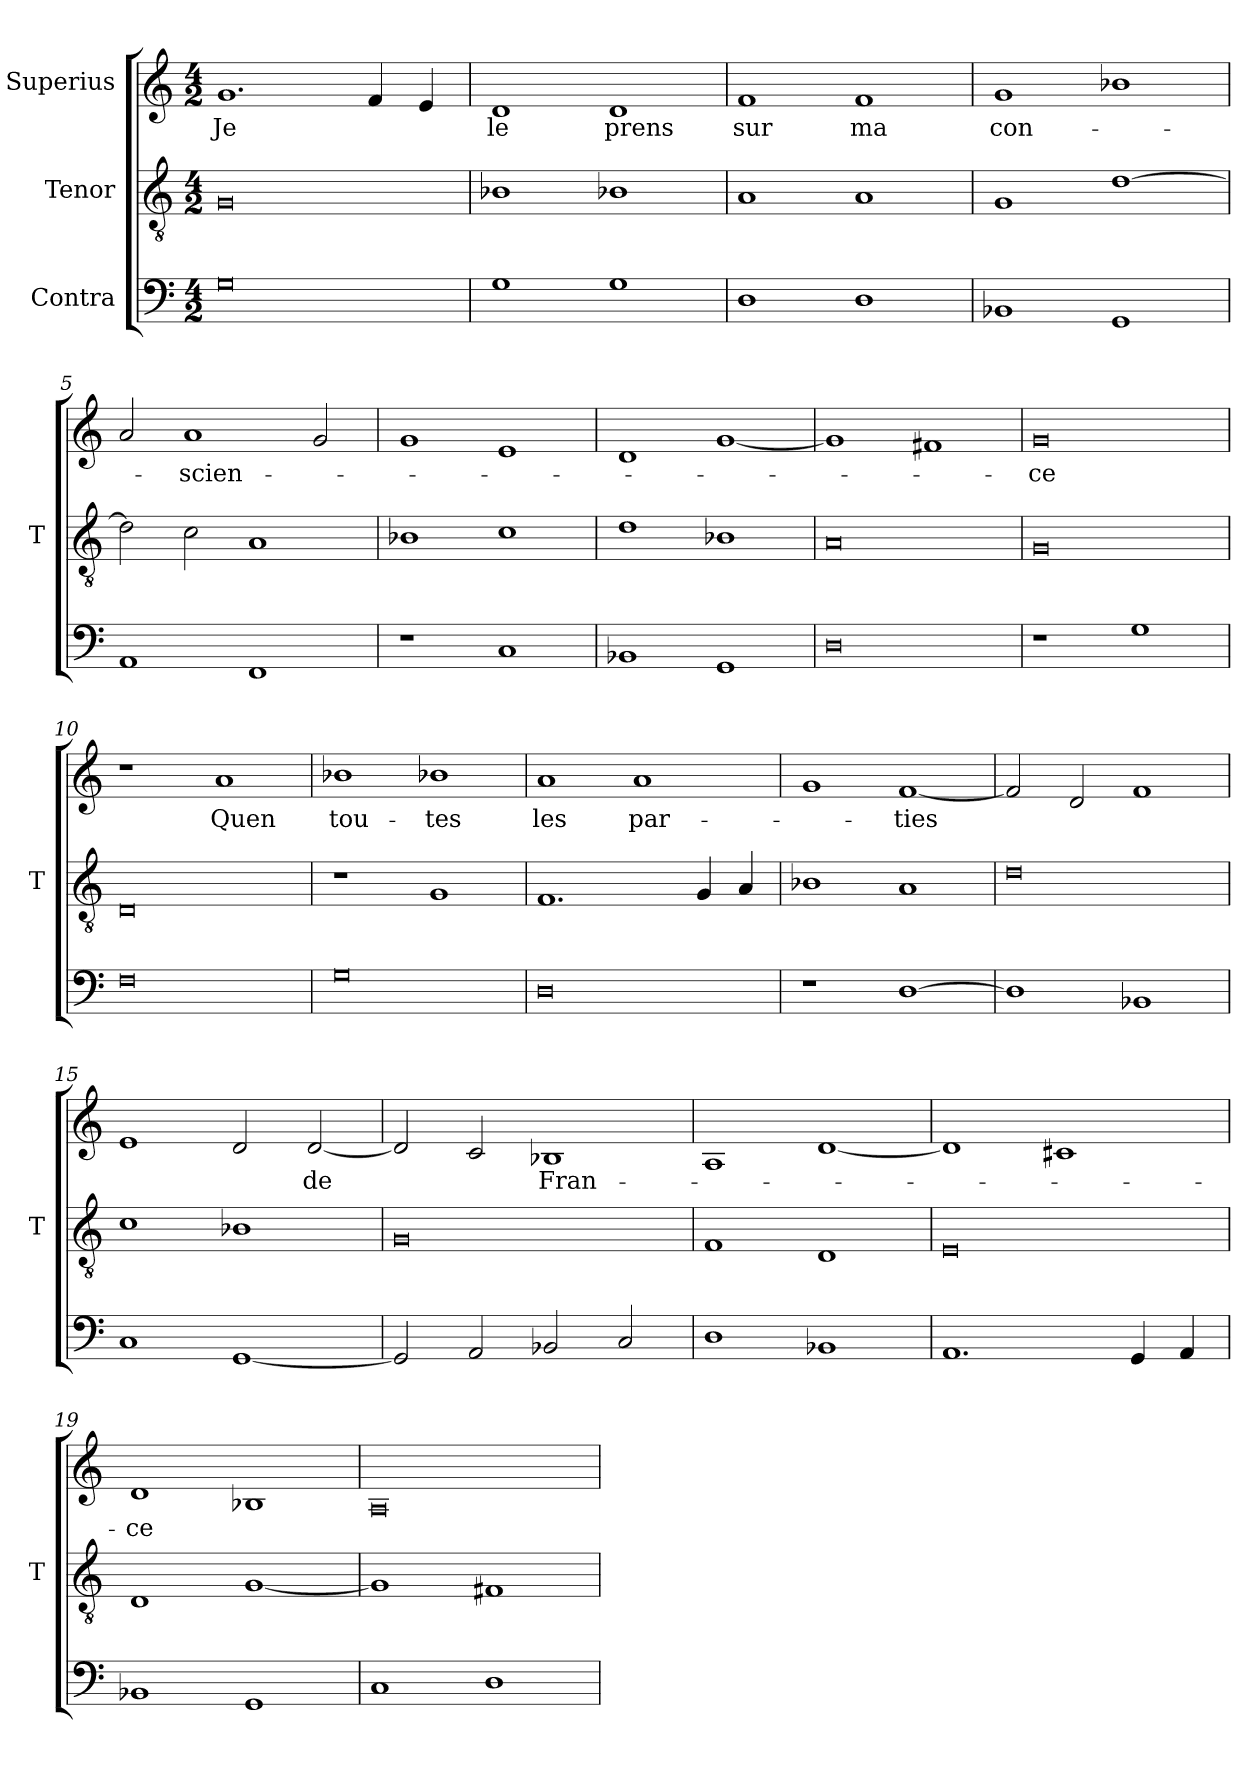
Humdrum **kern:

**kern	**kern	**kern	**text
*part3	*part2	*part1	*part1
*staff3	*staff2	*staff1	*staff1
*I"Contra	*I"Tenor	*I"Superius	*
*	*I'T	*	*
*clefF4	*clefGv2	*clefG2	*
*M4/2	*M4/2	*M4/2	*
=1	=1	=1	=1
0G	0G	1.g	-Je
.	.	4f	.
.	.	4e	.
=2	=2	=2	=2
1G	1B-X	1d	-le
1G	1B-X	1d	-prens
=3	=3	=3	=3
1D	1A	1f	-sur
1D	1A	1f	-ma
=4	=4	=4	=4
1BB-X	1G	1g	con-
1GG	[1d	1b-X	.
=5	=5	=5	=5
1AA	2d]	2a	.
.	2c	1a	-scien-
1FF	1A	.	.
.	.	2g	.
=6	=6	=6	=6
1r	1B-X	1g	.
1C	1c	1e	.
=7	=7	=7	=7
1BB-X	1d	1d	.
1GG	1B-X	[1g	.
=8	=8	=8	=8
0D	0A	1g]	.
.	.	1f#X	.
=9	=9	=9	=9
1r	0G	0g	-ce
1G	.	.	.
=10	=10	=10	=10
0F	0D	1r	.
.	.	1a	-Quen
=11	=11	=11	=11
0G	1r	1b-X	tou-
.	1G	1b-X	-tes
=12	=12	=12	=12
0D	1.F	1a	-les
.	.	1a	par-
.	4G	.	.
.	4A	.	.
=13	=13	=13	=13
1r	1B-X	1g	.
[1D	1A	[1f	-ties
=14	=14	=14	=14
1D]	0d	2f]	.
.	.	2d	.
1BB-X	.	1f	.
=15	=15	=15	=15
1C	1c	1e	.
[1GG	1B-X	2d	.
.	.	[2d	-de
=16	=16	=16	=16
2GG]	0G	2d]	.
2AA	.	2c	.
2BB-X	.	1B-X	Fran-
2C	.	.	.
=17	=17	=17	=17
1D	1F	1A	.
1BB-X	1D	[1d	.
=18	=18	=18	=18
1.AA	0E	1d]	.
.	.	1c#X	.
4GG	.	.	.
4AA	.	.	.
=19	=19	=19	=19
1BB-X	1D	1d	-ce
1GG	[1G	1B-X	.
=20	=20	=20	=20
1C	1G]	0A	.
1D	1F#X	.	.
=	=	=	=
*-	*-	*-	*-
